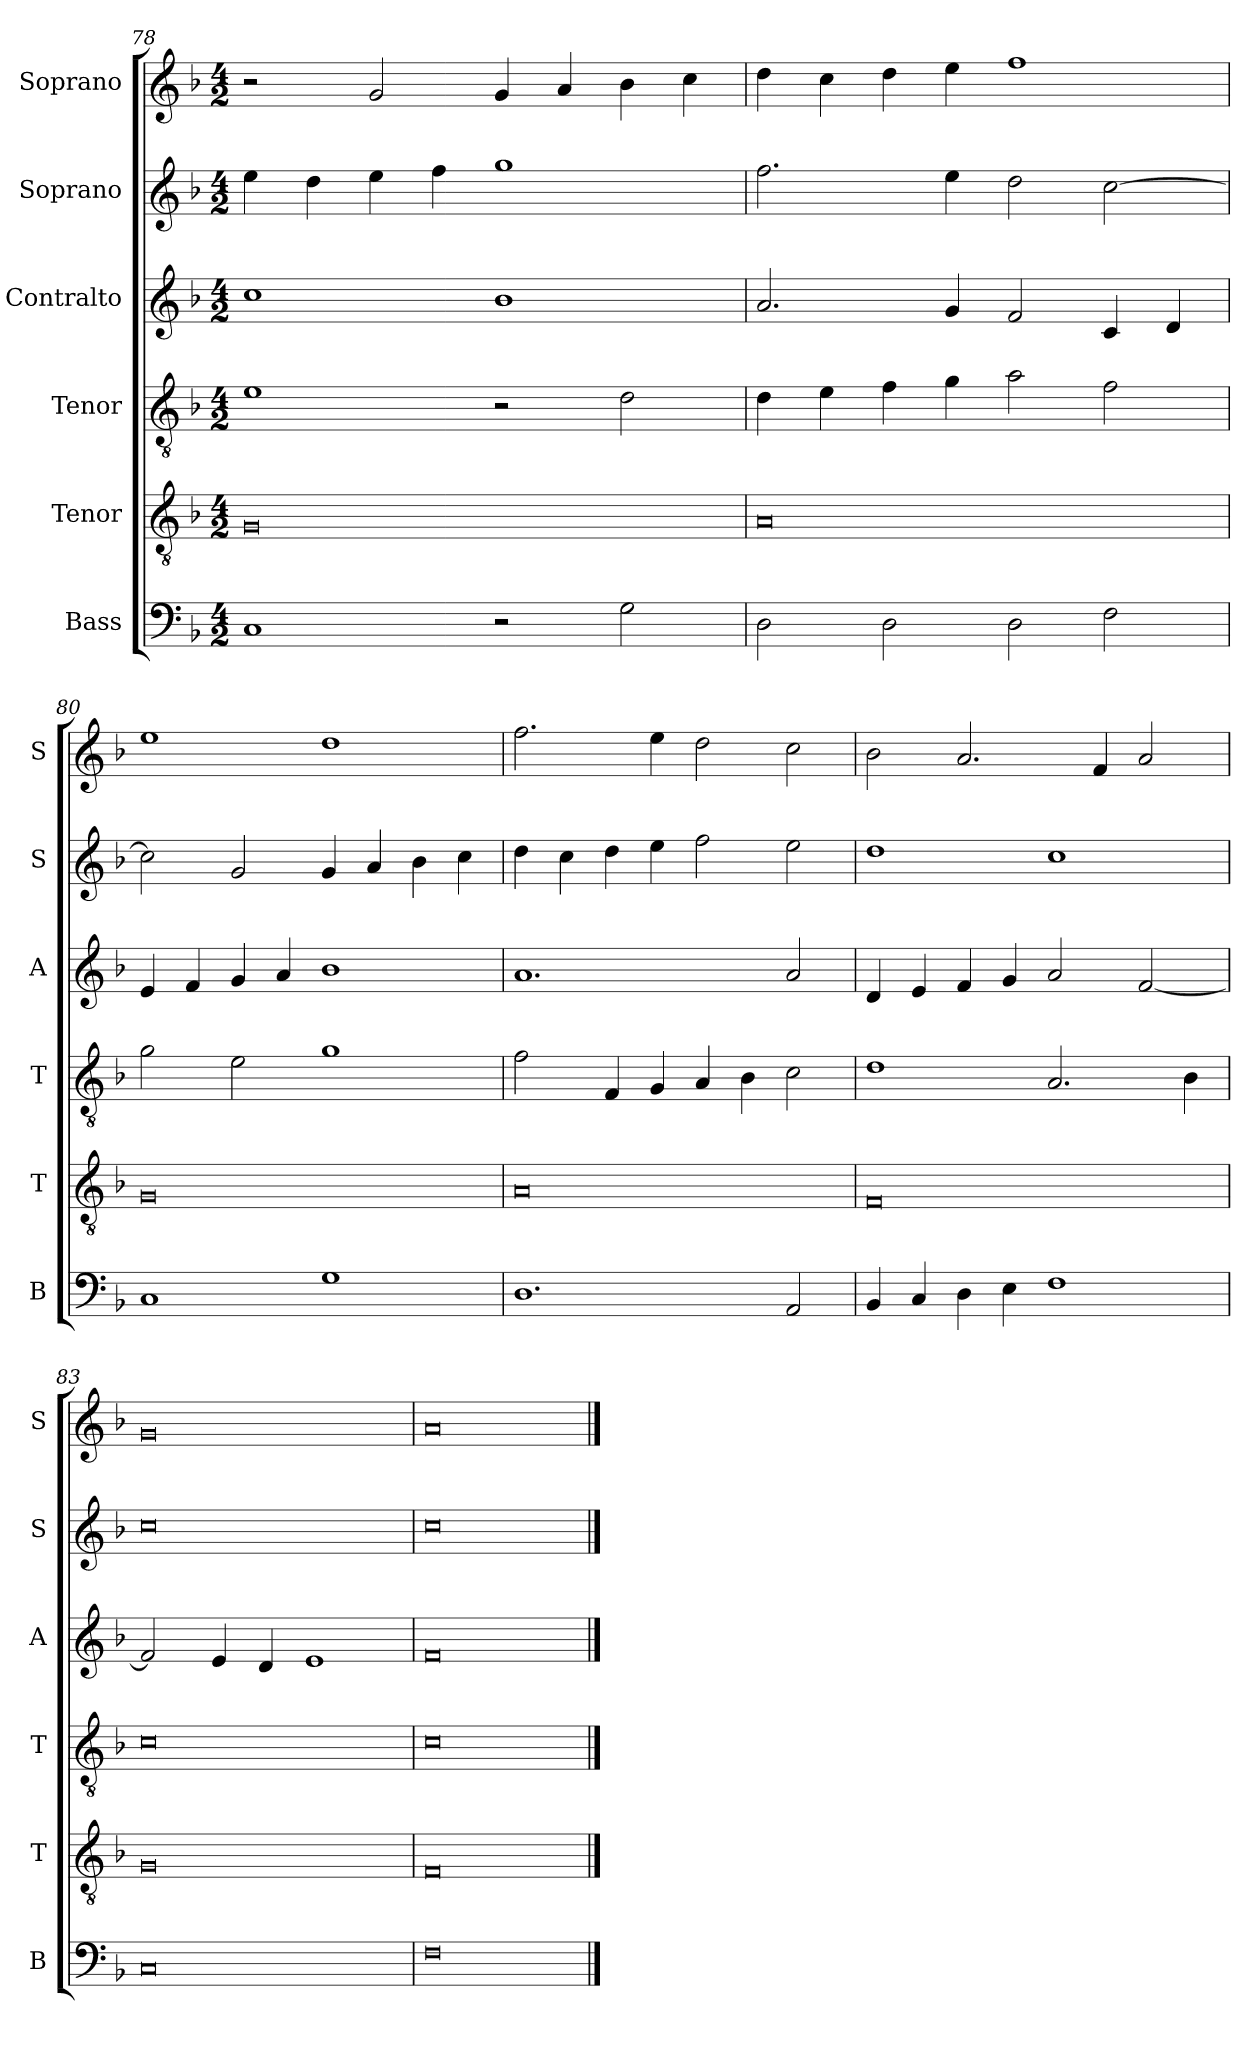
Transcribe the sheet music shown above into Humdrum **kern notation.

**kern	**kern	**kern	**kern	**kern	**kern
*part6	*part5	*part4	*part3	*part2	*part1
*staff6	*staff5	*staff4	*staff3	*staff2	*staff1
*I"Bass	*I"Tenor	*I"Tenor	*I"Contralto	*I"Soprano	*I"Soprano
*I'B	*I'T	*I'T	*I'A	*I'S	*I'S
*clefF4	*clefGv2	*clefGv2	*clefG2	*clefG2	*clefG2
*k[b-]	*k[b-]	*k[b-]	*k[b-]	*k[b-]	*k[b-]
*M4/2	*M4/2	*M4/2	*M4/2	*M4/2	*M4/2
=78	=78	=78	=78	=78	=78
1C	0G	1e	1cc	4ee	2r
.	.	.	.	4dd	.
.	.	.	.	4ee	2g
.	.	.	.	4ff	.
2r	.	2r	1b-	1gg	4g
.	.	.	.	.	4a
2G	.	2d	.	.	4b-
.	.	.	.	.	4cc
=79	=79	=79	=79	=79	=79
2D	0A	4d	2.a	2.ff	4dd
.	.	4e	.	.	4cc
2D	.	4f	.	.	4dd
.	.	4g	4g	4ee	4ee
2D	.	2a	2f	2dd	1ff
2F	.	2f	4c	[2cc	.
.	.	.	4d	.	.
=80	=80	=80	=80	=80	=80
1C	0G	2g	4e	2cc]	1ee
.	.	.	4f	.	.
.	.	2e	4g	2g	.
.	.	.	4a	.	.
1G	.	1g	1b-	4g	1dd
.	.	.	.	4a	.
.	.	.	.	4b-	.
.	.	.	.	4cc	.
=81	=81	=81	=81	=81	=81
1.D	0A	2f	1.a	4dd	2.ff
.	.	.	.	4cc	.
.	.	4F	.	4dd	.
.	.	4G	.	4ee	4ee
.	.	4A	.	2ff	2dd
.	.	4B-	.	.	.
2AA	.	2c	2a	2ee	2cc
=82	=82	=82	=82	=82	=82
4BB-	0F	1d	4d	1dd	2b-
4C	.	.	4e	.	.
4D	.	.	4f	.	2.a
4E	.	.	4g	.	.
1F	.	2.A	2a	1cc	.
.	.	.	.	.	4f
.	.	.	[2f	.	2a
.	.	4B-	.	.	.
=83	=83	=83	=83	=83	=83
0C	0G	0c	2f]	0cc	0g
.	.	.	4e	.	.
.	.	.	4d	.	.
.	.	.	1e	.	.
=84	=84	=84	=84	=84	=84
0F	0F	0c	0f	0cc	0a
==	==	==	==	==	==
*-	*-	*-	*-	*-	*-
